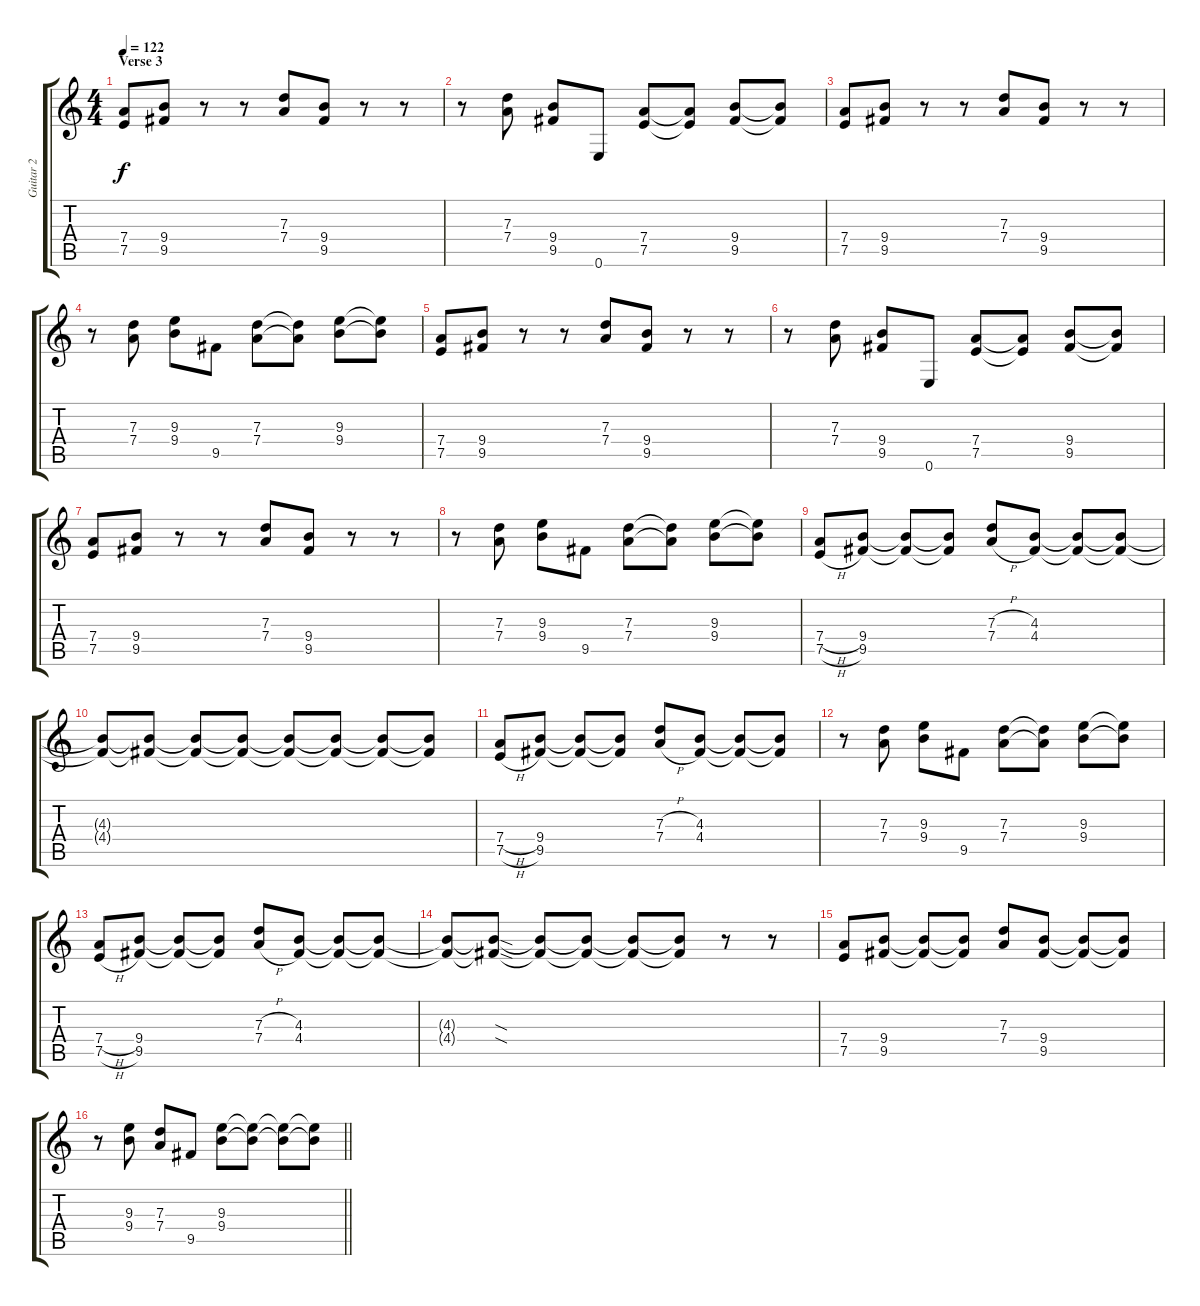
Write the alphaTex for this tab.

\track ("Guitar 2" "Guitar 2") {instrument overdrivenguitar}
\staff {score tabs}
\tuning (E4 B3 G3 D3 A2 E2) {hide}
\ts (4 4)
\section ("" "Verse 3")
\tempo 122
\clef g2
\ks c
(7.4 7.5).8{dy f} (9.4 9.5).8 r.8 r.8 (7.3 7.4).8 (9.4 9.5).8 r.8 r.8 |
r.8 (7.3 7.4).8 (9.4 9.5).8 0.6.8 (7.4 7.5).8 (7.4{t} 7.5{t}).8 (9.4 9.5).8 (9.4{t} 9.5{t}).8 |
(7.4 7.5).8 (9.4 9.5).8 r.8 r.8 (7.3 7.4).8 (9.4 9.5).8 r.8 r.8 |
r.8 (7.3 7.4).8 (9.3 9.4).8 9.5.8 (7.3 7.4).8 (7.3{t} 7.4{t}).8 (9.3 9.4).8 (9.3{t} 9.4{t}).8 |
(7.4 7.5).8 (9.4 9.5).8 r.8 r.8 (7.3 7.4).8 (9.4 9.5).8 r.8 r.8 |
r.8 (7.3 7.4).8 (9.4 9.5).8 0.6.8 (7.4 7.5).8 (7.4{t} 7.5{t}).8 (9.4 9.5).8 (9.4{t} 9.5{t}).8 |
(7.4 7.5).8 (9.4 9.5).8 r.8 r.8 (7.3 7.4).8 (9.4 9.5).8 r.8 r.8 |
r.8 (7.3 7.4).8 (9.3 9.4).8 9.5.8 (7.3 7.4).8 (7.3{t} 7.4{t}).8 (9.3 9.4).8 (9.3{t} 9.4{t}).8 |
(7.4{h} 7.5{h}).8 (9.4 9.5).8 (9.4{t} 9.5{t}).8 (9.4{t} 9.5{t}).8 (7.3{h} 7.4{h}).8 (4.3 4.4).8 (4.3{t} 4.4{t}).8 (4.3{t} 4.4{t}).8 |
(4.3{t} 4.4{t}).8 (4.3{t} 4.4{t}).8 (4.3{t} 4.4{t}).8 (4.3{t} 4.4{t}).8 (4.3{t} 4.4{t}).8 (4.3{t} 4.4{t}).8 (4.3{t} 4.4{t}).8 (4.3{t} 4.4{t}).8 |
(7.4{h} 7.5{h}).8 (9.4 9.5).8 (9.4{t} 9.5{t}).8 (9.4{t} 9.5{t}).8 (7.3{h} 7.4{h}).8 (4.3 4.4).8 (4.3{t} 4.4{t}).8 (4.3{t} 4.4{t}).8 |
r.8 (7.3 7.4).8 (9.3 9.4).8 9.5.8 (7.3 7.4).8 (7.3{t} 7.4{t}).8 (9.3 9.4).8 (9.3{t} 9.4{t}).8 |
(7.4{h} 7.5{h}).8 (9.4 9.5).8 (9.4{t} 9.5{t}).8 (9.4{t} 9.5{t}).8 (7.3{h} 7.4{h}).8 (4.3 4.4).8 (4.3{t} 4.4{t}).8 (4.3{t} 4.4{t}).8 |
(4.3{t} 4.4{t}).8 (4.3{sod t} 4.4{sod t}).8 (4.3{t} 4.4{t}).8 (4.3{t} 4.4{t}).8 (4.3{t} 4.4{t}).8 (4.3{t} 4.4{t}).8 r.8 r.8 |
(7.4 7.5).8 (9.4 9.5).8 (9.4{t} 9.5{t}).8 (9.4{t} 9.5{t}).8 (7.3 7.4).8 (9.4 9.5).8 (9.4{t} 9.5{t}).8 (9.4{t} 9.5{t}).8 |
\barLineRight lightlight
r.8 (9.3 9.4).8 (7.3 7.4).8 9.5.8 (9.3 9.4).8 (9.3{t} 9.4{t}).8 (9.3{t} 9.4{t}).8 (9.3{t} 9.4{t}).8
